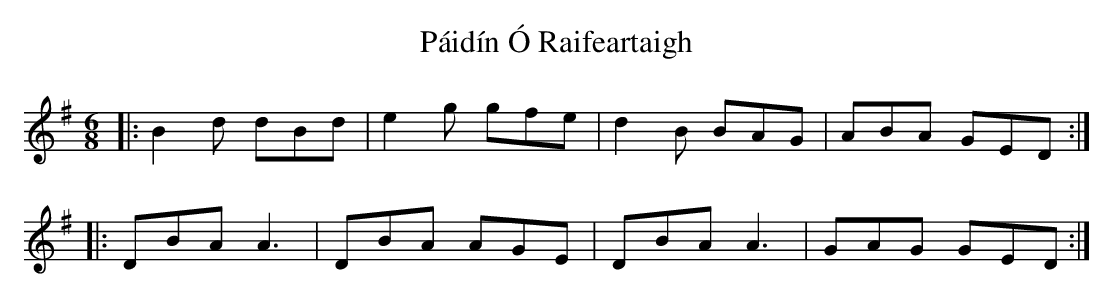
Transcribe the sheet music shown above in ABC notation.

X:1
T: Páidín Ó Raifeartaigh
M: 6/8
L: 1/8
K: Gmaj
|:B2d dBd|e2g gfe|d2B BAG|ABA GED:|
|:DBA A3|DBA AGE|DBA A3|GAG GED:|
